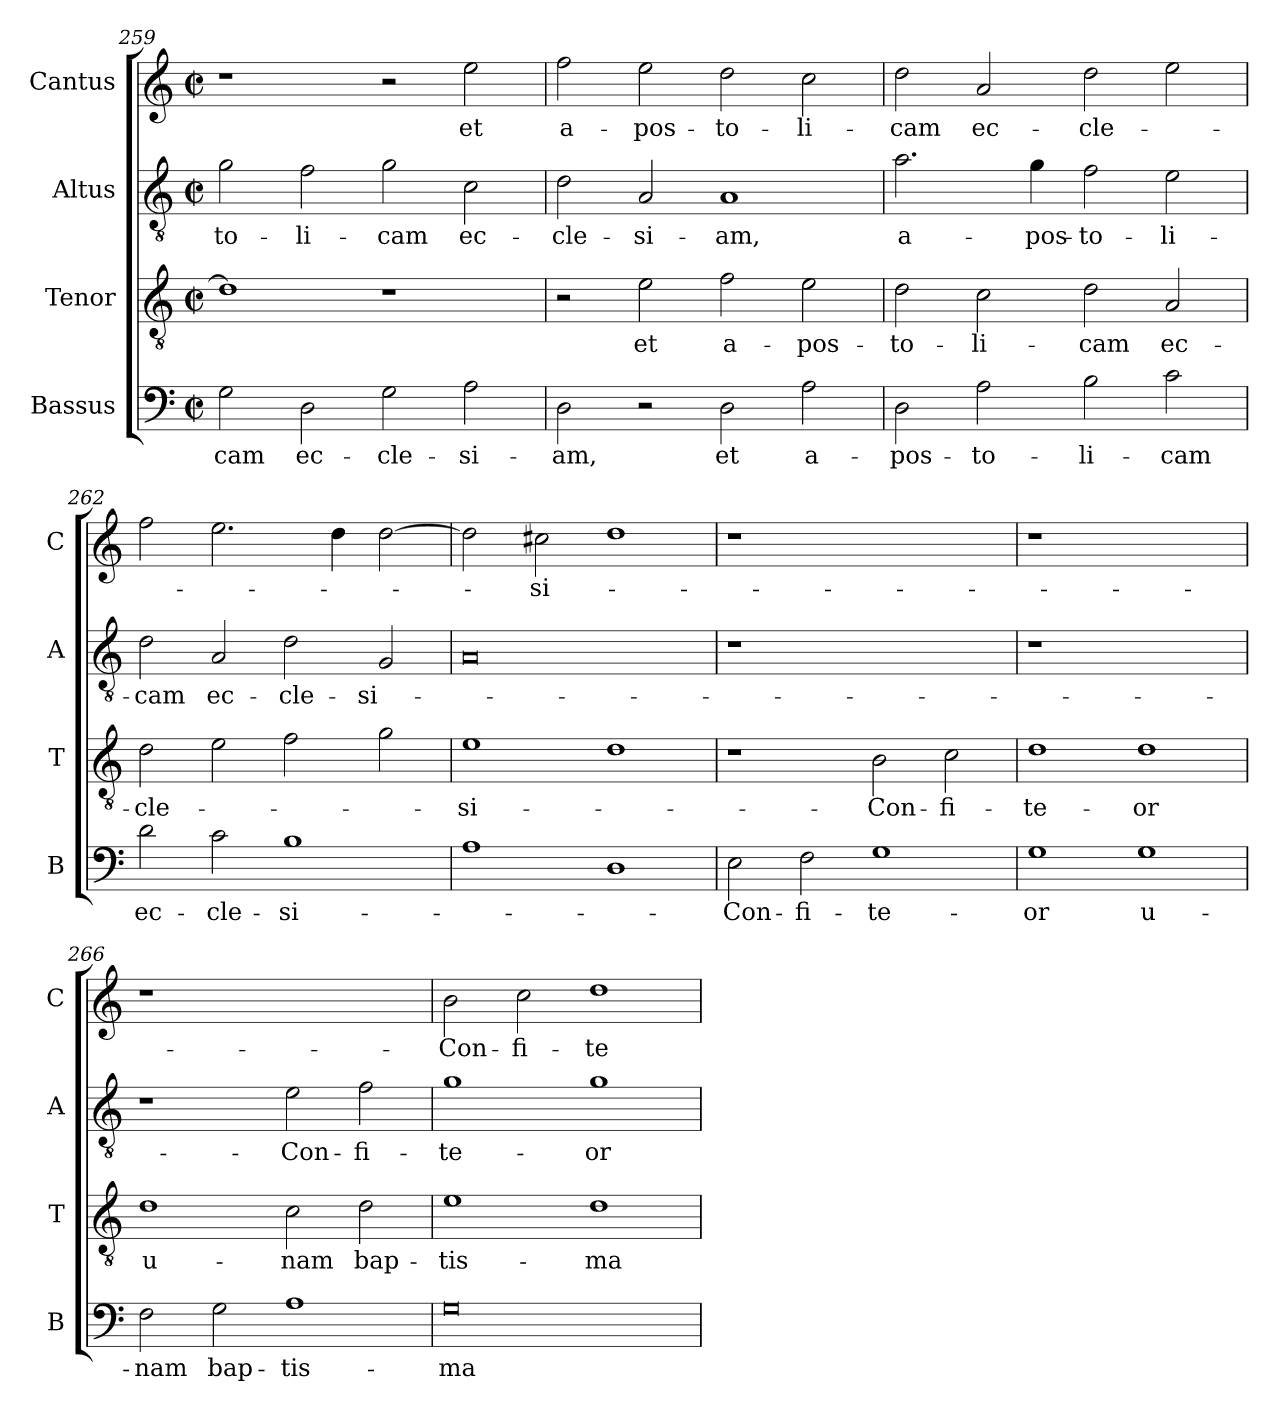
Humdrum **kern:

**kern	**text	**kern	**text	**kern	**text	**kern	**text
*part4	*part4	*part3	*part3	*part2	*part2	*part1	*part1
*staff4	*staff4	*staff3	*staff3	*staff2	*staff2	*staff1	*staff1
*I"Bassus	*	*I"Tenor	*	*I"Altus	*	*I"Cantus	*
*I'B	*	*I'T	*	*I'A	*	*I'C	*
*clefF4	*	*clefGv2	*	*clefGv2	*	*clefG2	*
*k[]	*	*k[]	*	*k[]	*	*k[]	*
*C:	*	*C:	*	*C:	*	*C:	*
*M2/2	*	*M2/2	*	*M2/2	*	*M2/2	*
*met(c|)	*	*met(c|)	*	*met(c|)	*	*met(c|)	*
=259	=259	=259	=259	=259	=259	=259	=259
!	!LO:LY:b	!	!	!	!	!	!
!	!	!	!	!	!LO:LY:b	!	!
2G\	-cam	1d]	.	2g\	-to-	1r	.
!	!LO:LY:b	!	!	!	!	!	!
!	!	!	!	!	!LO:LY:b	!	!
2D\	ec-	.	.	2f\	-li-	.	.
!	!LO:LY:b	!	!	!	!	!	!
!	!	!	!	!	!LO:LY:b	!	!
2G\	-cle-	1r	.	2g\	-cam	2r	.
!	!LO:LY:b	!	!	!	!	!	!
!	!	!	!	!	!LO:LY:b	!	!
!	!	!	!	!	!	!	!LO:LY:b
2A\	-si-	.	.	2c\	ec-	2ee\	et
!!LO:PB:g=z
=260	=260	=260	=260	=260	=260	=260	=260
!	!LO:LY:b	!	!	!	!	!	!
!	!	!	!	!	!LO:LY:b	!	!
!	!	!	!	!	!	!	!LO:LY:b
2D\	-am,	2r	.	2d\	-cle-	2ff\	a-
!	!	!	!LO:LY:b	!	!	!	!
!	!	!	!	!	!LO:LY:b	!	!
!	!	!	!	!	!	!	!LO:LY:b
2r	.	2e\	et	2A/	-si-	2ee\	-pos-
!	!LO:LY:b	!	!	!	!	!	!
!	!	!	!LO:LY:b	!	!	!	!
!	!	!	!	!	!LO:LY:b	!	!
!	!	!	!	!	!	!	!LO:LY:b
2D\	et	2f\	a-	1A	-am,	2dd\	-to-
!	!LO:LY:b	!	!	!	!	!	!
!	!	!	!LO:LY:b	!	!	!	!
!	!	!	!	!	!	!	!LO:LY:b
2A\	a-	2e\	-pos-	.	.	2cc\	-li-
=261	=261	=261	=261	=261	=261	=261	=261
!	!LO:LY:b	!	!	!	!	!	!
!	!	!	!LO:LY:b	!	!	!	!
!	!	!	!	!	!LO:LY:b	!	!
!	!	!	!	!	!	!	!LO:LY:b
2D\	-pos-	2d\	-to-	2.a\	a-	2dd\	-cam
!	!LO:LY:b	!	!	!	!	!	!
!	!	!	!LO:LY:b	!	!	!	!
!	!	!	!	!	!	!	!LO:LY:b
2A\	-to-	2c\	-li-	.	.	2a/	ec-
!	!	!	!	!	!LO:LY:b	!	!
.	.	.	.	4g\	-pos-	.	.
!	!LO:LY:b	!	!	!	!	!	!
!	!	!	!LO:LY:b	!	!	!	!
!	!	!	!	!	!LO:LY:b	!	!
!	!	!	!	!	!	!	!LO:LY:b
2B\	-li-	2d\	-cam	2f\	-to-	2dd\	-cle-
!	!LO:LY:b	!	!	!	!	!	!
!	!	!	!LO:LY:b	!	!	!	!
!	!	!	!	!	!LO:LY:b	!	!
2c\	-cam	2A/	ec-	2e\	-li-	2ee\	.
=262	=262	=262	=262	=262	=262	=262	=262
!	!LO:LY:b	!	!	!	!	!	!
!	!	!	!LO:LY:b	!	!	!	!
!	!	!	!	!	!LO:LY:b	!	!
2d\	ec-	2d\	-cle-	2d\	-cam	2ff\	.
!	!LO:LY:b	!	!	!	!	!	!
!	!	!	!	!	!LO:LY:b	!	!
2c\	-cle-	2e\	.	2A/	ec-	2.ee\	.
!	!LO:LY:b	!	!	!	!	!	!
!	!	!	!	!	!LO:LY:b	!	!
1B	-si-	2f\	.	2d\	-cle-	.	.
.	.	.	.	.	.	4dd\	.
!	!	!	!	!	!LO:LY:b	!	!
.	.	2g\	.	2G/	-si-	[2dd\	.
=263	=263	=263	=263	=263	=263	=263	=263
!	!	!	!LO:LY:b	!	!	!	!
1A	.	1e	-si-	0A	.	2dd\]	.
!	!	!	!	!	!	!	!LO:LY:b
.	.	.	.	.	.	2cc#X\	-si-
1D	.	1d	.	.	.	1dd	.
=264	=264	=264	=264	=264	=264	=264	=264
!	!LO:LY:b	!	!	!	!	!	!
2E\	-Con-	1r	.	1r	.	1r	.
!	!LO:LY:b	!	!	!	!	!	!
2F\	-fi-	.	.	.	.	.	.
!	!LO:LY:b	!	!	!	!	!	!
!	!	!	!LO:LY:b	!	!	!	!
1G	-te-	2B\	-Con-	1ryy	.	1ryy	.
!	!	!	!LO:LY:b	!	!	!	!
.	.	2c\	-fi-	.	.	.	.
!!LO:LB:g=z
=265	=265	=265	=265	=265	=265	=265	=265
!	!LO:LY:b	!	!	!	!	!	!
!	!	!	!LO:LY:b	!	!	!	!
1G	-or	1d	-te-	1r	.	1r	.
!	!LO:LY:b	!	!	!	!	!	!
!	!	!	!LO:LY:b	!	!	!	!
1G	u-	1d	-or	1ryy	.	1ryy	.
=266	=266	=266	=266	=266	=266	=266	=266
!	!LO:LY:b	!	!	!	!	!	!
!	!	!	!LO:LY:b	!	!	!	!
2F\	-nam	1d	u-	1r	.	1r	.
!	!LO:LY:b	!	!	!	!	!	!
2G\	bap-	.	.	.	.	.	.
!	!LO:LY:b	!	!	!	!	!	!
!	!	!	!LO:LY:b	!	!	!	!
!	!	!	!	!	!LO:LY:b	!	!
1A	-tis-	2c\	-nam	2e\	-Con-	1ryy	.
!	!	!	!LO:LY:b	!	!	!	!
!	!	!	!	!	!LO:LY:b	!	!
.	.	2d\	bap-	2f\	-fi-	.	.
=267	=267	=267	=267	=267	=267	=267	=267
!	!LO:LY:b	!	!	!	!	!	!
!	!	!	!LO:LY:b	!	!	!	!
!	!	!	!	!	!LO:LY:b	!	!
!	!	!	!	!	!	!	!LO:LY:b
0G	-ma	1e	-tis-	1g	-te-	2b\	-Con-
!	!	!	!	!	!	!	!LO:LY:b
.	.	.	.	.	.	2cc\	-fi-
!	!	!	!LO:LY:b	!	!	!	!
!	!	!	!	!	!LO:LY:b	!	!
!	!	!	!	!	!	!	!LO:LY:b
.	.	1d	-ma	1g	-or	1dd	-te-
=	=	=	=	=	=	=	=
*-	*-	*-	*-	*-	*-	*-	*-
